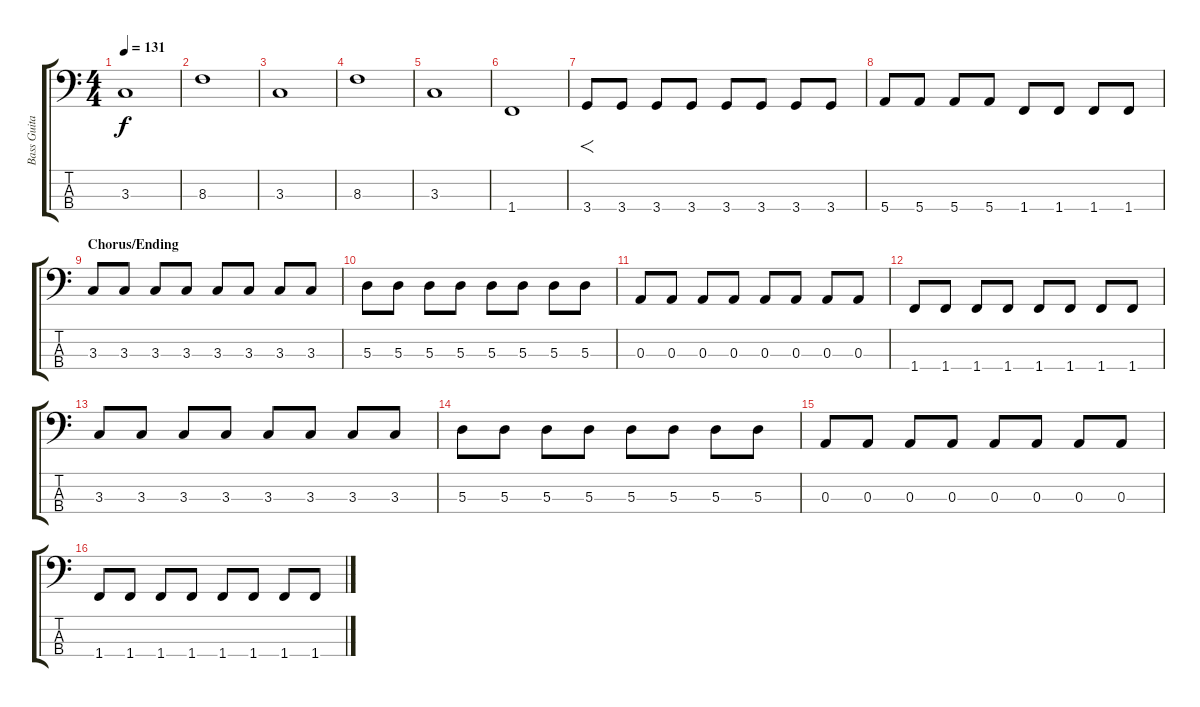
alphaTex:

\track ("Bass Guitar [Mark Hoppus]" "Bass Guita") {instrument acousticguitarsteel}
\staff {score tabs}
\tuning (G2 D2 A1 E1) {hide}
\ts (4 4)
\tempo 131
\clef f4
\ks c
3.3.1{dy f} |
8.3.1 |
3.3.1 |
8.3.1 |
3.3.1 |
1.4.1 |
3.4.8{f} 3.4.8 3.4.8 3.4.8 3.4.8 3.4.8 3.4.8 3.4.8 |
5.4.8 5.4.8 5.4.8 5.4.8 1.4.8 1.4.8 1.4.8 1.4.8 |
\section ("" "Chorus/Ending")
3.3.8 3.3.8 3.3.8 3.3.8 3.3.8 3.3.8 3.3.8 3.3.8 |
5.3.8 5.3.8 5.3.8 5.3.8 5.3.8 5.3.8 5.3.8 5.3.8 |
0.3.8 0.3.8 0.3.8 0.3.8 0.3.8 0.3.8 0.3.8 0.3.8 |
1.4.8 1.4.8 1.4.8 1.4.8 1.4.8 1.4.8 1.4.8 1.4.8 |
3.3.8 3.3.8 3.3.8 3.3.8 3.3.8 3.3.8 3.3.8 3.3.8 |
5.3.8 5.3.8 5.3.8 5.3.8 5.3.8 5.3.8 5.3.8 5.3.8 |
0.3.8 0.3.8 0.3.8 0.3.8 0.3.8 0.3.8 0.3.8 0.3.8 |
1.4.8 1.4.8 1.4.8 1.4.8 1.4.8 1.4.8 1.4.8 1.4.8
